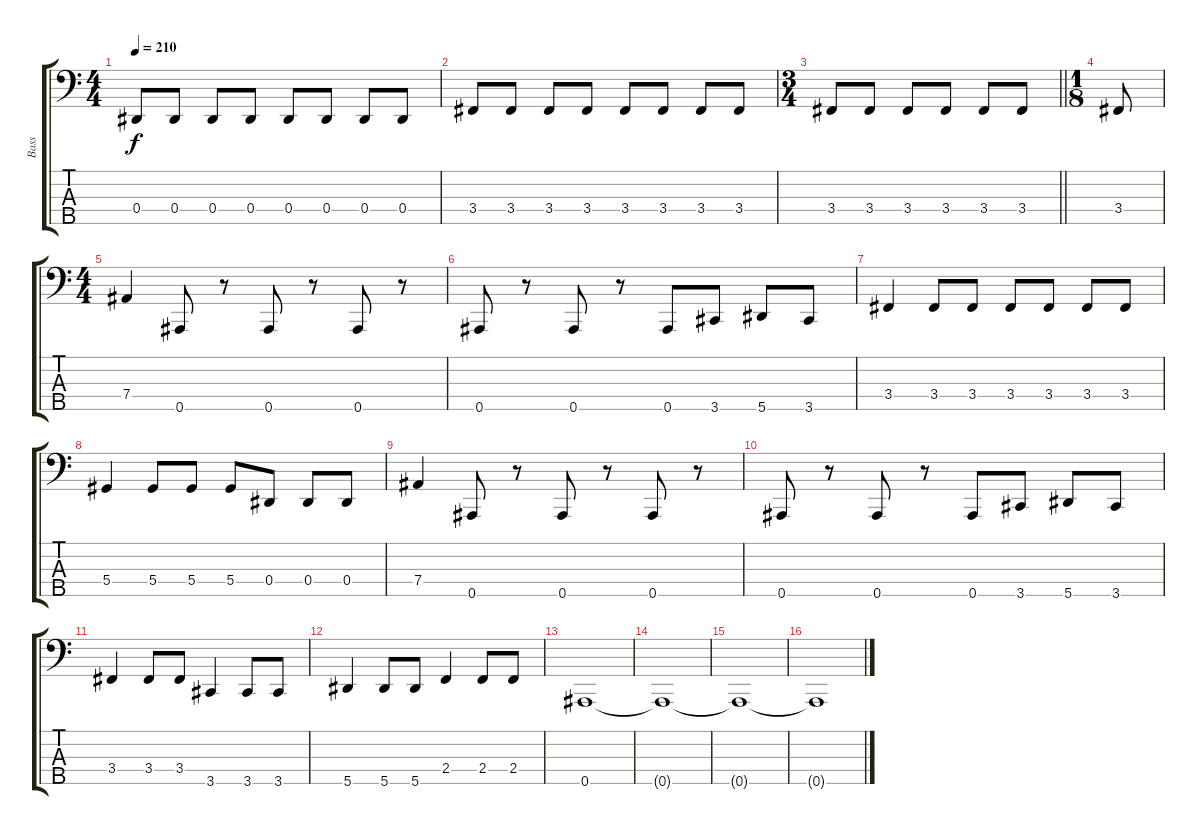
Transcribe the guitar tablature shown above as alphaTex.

\track ("Bass" "Bass") {instrument electricbassfinger}
\staff {score tabs}
\tuning (Gb2 Db2 Ab1 Eb1 Bb0) {hide}
\ts (4 4)
\tempo 210
\clef f4
\ks c
0.4.8{dy f} 0.4.8 0.4.8 0.4.8 0.4.8 0.4.8 0.4.8 0.4.8 |
3.4.8 3.4.8 3.4.8 3.4.8 3.4.8 3.4.8 3.4.8 3.4.8 |
\ts (3 4)
\barLineRight lightlight
3.4.8 3.4.8 3.4.8 3.4.8 3.4.8 3.4.8 |
\ts (1 8)
3.4.8 |
\ts (4 4)
7.4.4 0.5.8 r.8 0.5.8 r.8 0.5.8 r.8 |
0.5.8 r.8 0.5.8 r.8 0.5.8 3.5.8 5.5.8 3.5.8 |
3.4.4 3.4.8 3.4.8 3.4.8 3.4.8 3.4.8 3.4.8 |
5.4.4 5.4.8 5.4.8 5.4.8 0.4.8 0.4.8 0.4.8 |
7.4.4 0.5.8 r.8 0.5.8 r.8 0.5.8 r.8 |
0.5.8 r.8 0.5.8 r.8 0.5.8 3.5.8 5.5.8 3.5.8 |
3.4.4 3.4.8 3.4.8 3.5.4 3.5.8 3.5.8 |
5.5.4 5.5.8 5.5.8 2.4.4 2.4.8 2.4.8 |
0.5.1 |
0.5{t}.1 |
0.5{t}.1 |
0.5{t}.1
